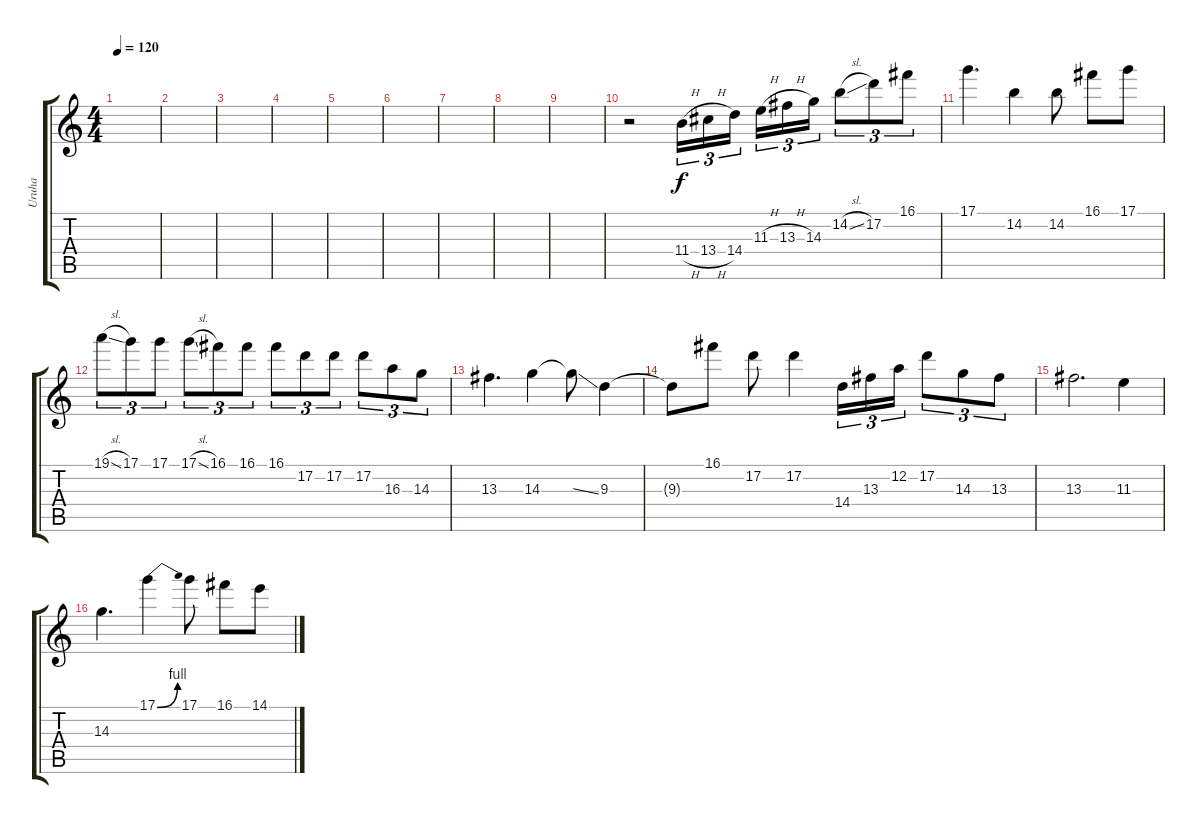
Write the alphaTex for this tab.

\track ("Uruha" "Uruha") {instrument overdrivenguitar}
\staff {score tabs}
\tuning (D4 A3 F3 C3 G2 C2) {hide}
\ts (4 4)
\tempo 120
\clef g2
\ks c
|
|
|
|
|
|
|
|
|
r.2 11.4{h}.16{tu (3 2)} 13.4{h}.16{tu (3 2)} 14.4.16{tu (3 2) beam splitsecondary} 11.3{h}.16{tu (3 2)} 13.3{h}.16{tu (3 2)} 14.3.16{tu (3 2)} 14.2{sl}.8{tu (3 2)} 17.2.8{tu (3 2)} 16.1.8{tu (3 2)} |
17.1.4{d} 14.2.4 14.2.8 16.1.8 17.1.8 |
19.1{sl}.8{tu (3 2)} 17.1.8{tu (3 2)} 17.1.8{tu (3 2)} 17.1{sl}.8{tu (3 2)} 16.1.8{tu (3 2)} 16.1.8{tu (3 2)} 16.1.8{tu (3 2)} 17.2.8{tu (3 2)} 17.2.8{tu (3 2)} 17.2.8{tu (3 2)} 16.3.8{tu (3 2)} 14.3.8{tu (3 2)} |
13.3.4{d} 14.3.4 14.3{ss t}.8 9.3.4 |
9.3{t}.8 16.1.8 17.2.8 17.2.4 14.4.16{tu (3 2)} 13.3.16{tu (3 2)} 12.2.16{tu (3 2)} 17.2.8{tu (3 2)} 14.3.8{tu (3 2)} 13.3.8{tu (3 2)} |
13.3.2{d} 11.3.4 |
14.3.4{d} 17.1{be (bend 0 0 60 4)}.4 17.1.8 16.1.8 14.1.8
